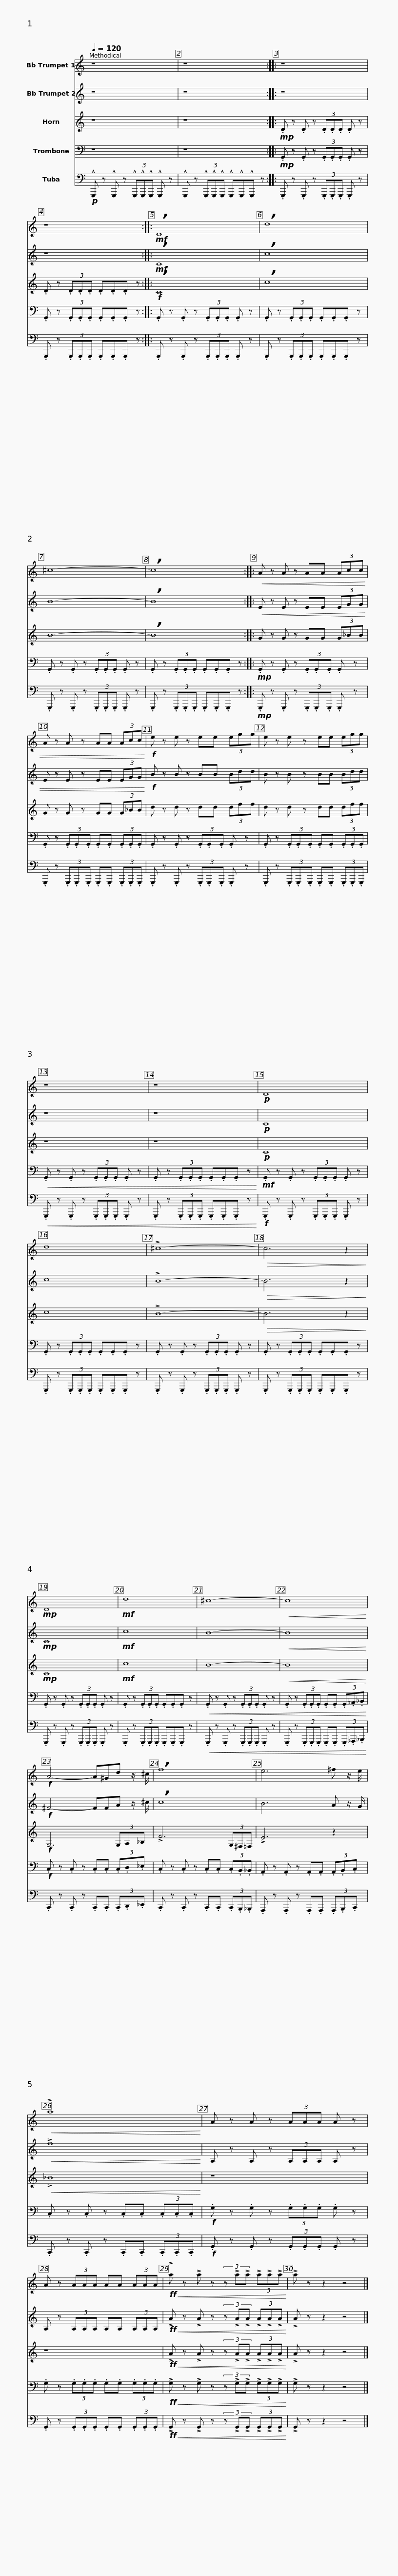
X:1
%%score 1 2 3 4 5
L:1/8
Q:1/4=120
M:none
I:linebreak $
K:C
V:1 treble transpose=-2
V:2 treble transpose=-2
V:3 treble transpose=-7
V:4 bass
V:5 bass
V:1
[K:C] z8 | z8 :: z8 | z8 ::$!mf! !breath!D8 | %5
 !breath!d8 | ^c8- | !breath!c8 ::$!<(! A z A z AA (3Acc | A z A z AA (3Acc!<)! | %10
!f! e z e z ee (3egg |$ e z e z ee (3egg | z8 | z8 |!p! D8 |$ %15
 d8 | !>!^c8- |!>(! c6 z2!>)! |!mp! D8 |$!mf! d8 | %20
 ^c8- |!<(! c8!<)! |!f! A4- A^Gd z/ ^c/ |$ !breath!f8 | e6 ^f z/ e/ | %25
!<(! !>!a8!<)! | A z A z (3AAA A z |$ A z (3AAA AA (3AAA |!ff!!<(! !>!a z !>!a z (3z !>!a!>!a (3!>!a!>!a!>!a!<)! | !>!a z z2 z4 |] %30
V:2
[K:C] z8 | z8 :: z8 | z8 ::$!mf! !breath!C8 | %5
 !breath!c8 | B8- | !breath!B8 ::$!<(! E z E z EE (3EGG | E z E z EE (3EGG!<)! | %10
!f! B z B z BB (3Bdd |$ B z B z BB (3Bdd | z8 | z8 |!p! C8 |$ %15
 c8 | !>!B8- |!>(! B6 z2!>)! |!mp! C8 |$!mf! c8 | %20
 B8- |!<(! B8!<)! |!f! ^F4- FFA z/ ^c/ |$ !breath!c8 | B6 A z/ G/ | %25
!<(! !>!f8!<)! | A, z A, z (3A,A,A, A, z |$ A, z (3A,A,A, A,A, (3A,A,A, |!ff!!<(! !>!A z !>!A z (3z !>!A!>!A (3!>!A!>!A!>!A!<)! | !>!A z z2 z4 |] %30
V:3
[K:C] z8 | z8 ::!mp! .D z .D z (3.D.D.D .D z | .D z (3.D.D.D .D.D.D z ::$!f! !breath!C8 | %5
 !breath!c8 | B8- | !breath!B8 ::$ G z G z GG (3G_BB | G z G z GG (3G_BB | %10
 d z d z dd (3dff |$ d z d z dd (3dff | z8 | z8 |!p! C8 |$ %15
 c8 | !>!B8- |!>(! B6 z2!>)! |!mp! C8 |$!mf! c8 | %20
 B8- |!<(! B8!<)! |!f! G,6 (3G,A,_B, |$ !>!F6 (3G,^F,=F, | !>!E6 z2 | %25
!<(! !>!_B8!<)! | z8 |$ z8 |!ff!!<(! !>!A z !>!A z (3z !>!A!>!A (3!>!A!>!A!>!A!<)! | !>!A z z2 z4 |] %30
V:4
 z8 | z8 ::!mp! .G,, z .G,, z (3.G,,.G,,.G,, .G,, z | .G,, z (3.G,,.G,,.G,, .G,,.G,,.G,, z ::$ .G,, z .G,, z (3.G,,.G,,.G,, .G,, z | %5
 .G,, z (3.G,,.G,,.G,, .G,,.G,,.G,, z | .G,, z .G,, z (3.G,,.G,,.G,, .G,, z | .G,, z (3.G,,.G,,.G,, .G,,.G,,.G,, z ::$!mp! .G,, z .G,, z (3.G,,.G,,.G,, .G,, z | .G,, z (3.G,,.G,,.G,, .G,,.G,, (3.G,,.G,,.G,, | %10
 .G,, z .G,, z (3.G,,.G,,.G,, .G,, z |$ .G,, z (3.G,,.G,,.G,, .G,,.G,, (3.G,,.G,,.G,, |!<(! .G,, z .G,, z (3.G,,.G,,.G,, .G,, z | .G,, z (3.G,,.G,,.G,, .G,,.G,,.G,, z!<)! |!mf! .G,, z .G,, z (3.G,,.G,,.G,, .G,, z |$ %15
 .G,, z (3.G,,.G,,.G,, .G,,.G,,.G,, z | .G,, z .G,, z (3.G,,.G,,.G,, .G,, z | .G,, z (3.G,,.G,,.G,, .G,,.G,,.G,, z | .G,, z .G,, z (3.G,,.G,,.G,, .G,, z |$ .G,, z (3.G,,.G,,.G,, .G,,.G,,.G,, z | %20
!<(! .G,, z .G,, z (3.G,,.G,,.G,, .G,, z | .G,, z (3.G,,.G,,.G,, .G,,.G,, (3.G,,._A,,._B,,!<)! |!f! .C, z .C, z .C,.C, (3.C,.D,._E, |$ .C, z .C, z .C,.C, (3.C,.B,,._B,, | .A,, z .A,, z .A,,.A,, (3.A,,.B,,.C, | %25
 .C, z .C, z .C,.C, (3.C,.C,.C, |!f! .G, z .G, z (3.G,.G,.G, .G, z |$ .G, z (3.G,.G,.G, .G,.G, (3.G,.G,.G, |!ff!!<(! !>!G, z !>!G, z (3z !>!G,!>!G, (3!>!G,!>!G,!>!G,!<)! | !>!G, z z2 z4 |] %30
V:5
!p! !^!G,,, z !^!G,,, z (3!^!G,,,!^!G,,,!^!G,,, !^!G,,, z | !^!G,,, z (3!^!G,,,!^!G,,,!^!G,,, !^!G,,,!^!G,,,!^!G,,, z :: .G,,, z .G,,, z (3.G,,,.G,,,.G,,, .G,,, z | .G,,, z (3.G,,,.G,,,.G,,, .G,,,.G,,,.G,,, z ::$ .G,,, z .G,,, z (3.G,,,.G,,,.G,,, .G,,, z | %5
 .G,,, z (3.G,,,.G,,,.G,,, .G,,,.G,,,.G,,, z | .G,,, z .G,,, z (3.G,,,.G,,,.G,,, .G,,, z | .G,,, z (3.G,,,.G,,,.G,,, .G,,,.G,,,.G,,, z ::$!mp! .G,,, z .G,,, z (3.G,,,.G,,,.G,,, .G,,, z | .G,,, z (3.G,,,.G,,,.G,,, .G,,,.G,,, (3.G,,,.G,,,.G,,, | %10
 .G,,, z .G,,, z (3.G,,,.G,,,.G,,, .G,,, z |$ .G,,, z (3.G,,,.G,,,.G,,, .G,,,.G,,, (3.G,,,.G,,,.G,,, |!<(! .G,,, z .G,,, z (3.G,,,.G,,,.G,,, .G,,, z | .G,,, z (3.G,,,.G,,,.G,,, .G,,,.G,,,.G,,, z!<)! |!f! .G,,, z .G,,, z (3.G,,,.G,,,.G,,, .G,,, z |$ %15
 .G,,, z (3.G,,,.G,,,.G,,, .G,,,.G,,,.G,,, z | .G,,, z .G,,, z (3.G,,,.G,,,.G,,, .G,,, z | .G,,, z (3.G,,,.G,,,.G,,, .G,,,.G,,,.G,,, z | .G,,, z .G,,, z (3.G,,,.G,,,.G,,, .G,,, z |$ .G,,, z (3.G,,,.G,,,.G,,, .G,,,.G,,,.G,,, z | %20
!<(! .G,,, z .G,,, z (3.G,,,.G,,,.G,,, .G,,, z | .G,,, z (3.G,,,.G,,,.G,,, .G,,,.G,,, (3.G,,,._A,,,._B,,,!<)! | .C,, z .C,, z .C,,.C,, (3.C,,.D,,._E,, |$ .C,, z .C,, z .C,,.C,, (3.C,,.B,,,._B,,, | .A,,, z .A,,, z .A,,,.A,,, (3.A,,,.B,,,.C,, | %25
 .C,, z .C,, z .C,,.C,, (3.C,,.C,,.C,, |!f! .G,, z .G,, z (3.G,,.G,,.G,, .G,, z |$ .G,, z (3.G,,.G,,.G,, .G,,.G,, (3.G,,.G,,.G,, |!ff!!<(! !>!G,, z !>!G,, z (3z !>!G,,!>!G,, (3!>!G,,!>!G,,!>!G,,!<)! | !>!G,, z z2 z4 |] %30
